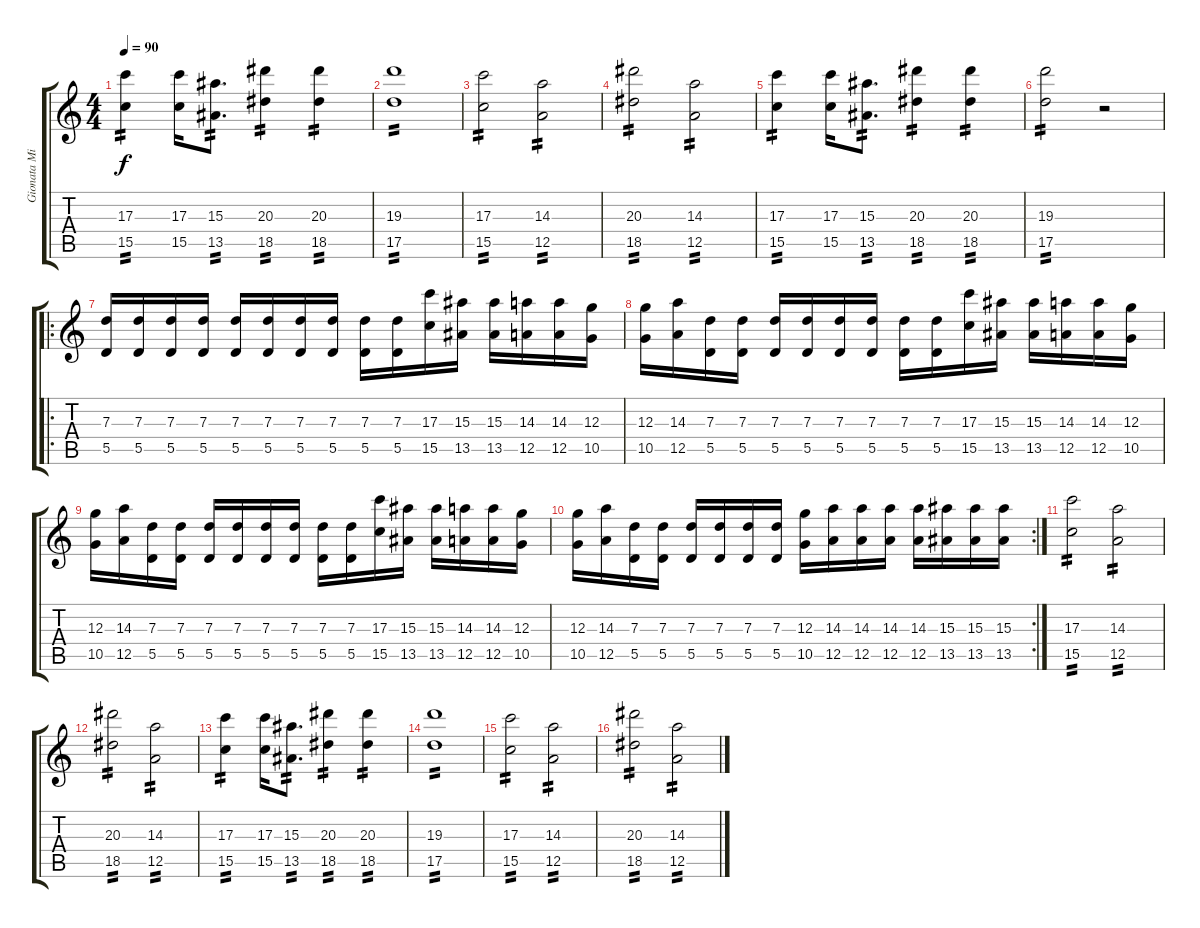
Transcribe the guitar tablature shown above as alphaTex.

\track ("Gionata Mirai" "Gionata Mi") {instrument overdrivenguitar}
\staff {score tabs}
\tuning (E4 B3 G3 D3 A2 D2) {hide}
\ts (4 4)
\tempo 90
\clef g2
\ks c
(17.3 15.5).4{tp 2 dy f} (17.3 15.5).16 (15.3 13.5).8{d tp 2} (20.3 18.5).4{tp 2} (20.3 18.5).4{tp 2} |
(19.3 17.5).1{tp 2} |
(17.3 15.5).2{tp 2} (14.3 12.5).2{tp 2} |
(20.3 18.5).2{tp 2} (14.3 12.5).2{tp 2} |
(17.3 15.5).4{tp 2} (17.3 15.5).16 (15.3 13.5).8{d tp 2} (20.3 18.5).4{tp 2} (20.3 18.5).4{tp 2} |
(19.3 17.5).2{tp 2} r.2 |
\ro
(7.3 5.5).16{volume 5} (7.3 5.5).16 (7.3 5.5).16 (7.3 5.5).16 (7.3 5.5).16 (7.3 5.5).16 (7.3 5.5).16 (7.3 5.5).16 (7.3 5.5).16 (7.3 5.5).16 (17.3 15.5).16 (15.3 13.5).16 (15.3 13.5).16 (14.3 12.5).16 (14.3 12.5).16 (12.3 10.5).16 |
(12.3 10.5).16 (14.3 12.5).16 (7.3 5.5).16 (7.3 5.5).16 (7.3 5.5).16 (7.3 5.5).16 (7.3 5.5).16 (7.3 5.5).16 (7.3 5.5).16 (7.3 5.5).16 (17.3 15.5).16 (15.3 13.5).16 (15.3 13.5).16 (14.3 12.5).16 (14.3 12.5).16 (12.3 10.5).16 |
(12.3 10.5).16 (14.3 12.5).16 (7.3 5.5).16 (7.3 5.5).16 (7.3 5.5).16 (7.3 5.5).16 (7.3 5.5).16 (7.3 5.5).16 (7.3 5.5).16 (7.3 5.5).16 (17.3 15.5).16 (15.3 13.5).16 (15.3 13.5).16 (14.3 12.5).16 (14.3 12.5).16 (12.3 10.5).16 |
\rc 2
(12.3 10.5).16 (14.3 12.5).16 (7.3 5.5).16 (7.3 5.5).16 (7.3 5.5).16 (7.3 5.5).16 (7.3 5.5).16 (7.3 5.5).16 (12.3 10.5).16 (14.3 12.5).16 (14.3 12.5).16 (14.3 12.5).16 (14.3 12.5).16 (15.3 13.5).16 (15.3 13.5).16 (15.3 13.5).16 |
(17.3 15.5).2{tp 2 volume 12} (14.3 12.5).2{tp 2} |
(20.3 18.5).2{tp 2} (14.3 12.5).2{tp 2} |
(17.3 15.5).4{tp 2} (17.3 15.5).16 (15.3 13.5).8{d tp 2} (20.3 18.5).4{tp 2} (20.3 18.5).4{tp 2} |
(19.3 17.5).1{tp 2} |
(17.3 15.5).2{tp 2 volume 12} (14.3 12.5).2{tp 2} |
(20.3 18.5).2{tp 2} (14.3 12.5).2{tp 2}
